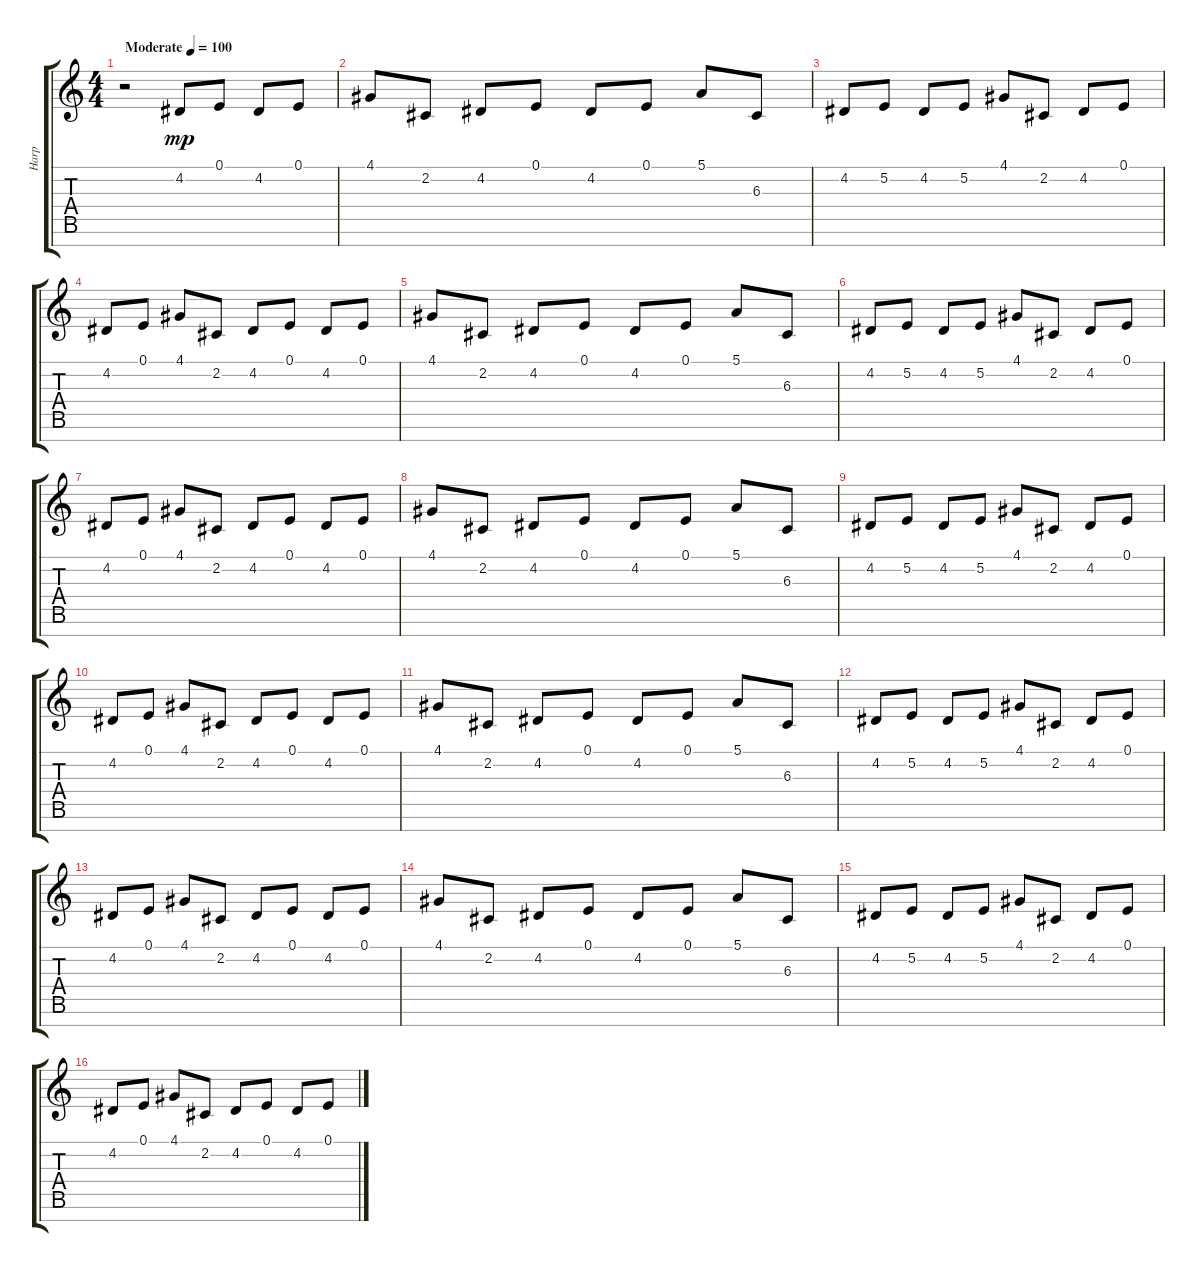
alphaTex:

\track ("Harp" "Harp") {instrument orchestralharp}
\staff {score tabs}
\tuning (E4 B3 G3 D3 A2 E2 B1) {hide}
\ts (4 4)
\tempo (100 "Moderate")
\clef g2
\ks c
r.2{dy mp instrument orchestralharp} 4.2.8 0.1.8 4.2.8 0.1.8 |
4.1.8 2.2.8 4.2.8 0.1.8 4.2.8 0.1.8 5.1.8 6.3.8 |
4.2.8 5.2.8 4.2.8 5.2.8 4.1.8 2.2.8 4.2.8 0.1.8 |
4.2.8 0.1.8 4.1.8 2.2.8 4.2.8 0.1.8 4.2.8 0.1.8 |
4.1.8 2.2.8 4.2.8 0.1.8 4.2.8 0.1.8 5.1.8 6.3.8 |
4.2.8 5.2.8 4.2.8 5.2.8 4.1.8 2.2.8 4.2.8 0.1.8 |
4.2.8 0.1.8 4.1.8 2.2.8 4.2.8 0.1.8 4.2.8 0.1.8 |
4.1.8 2.2.8 4.2.8 0.1.8 4.2.8 0.1.8 5.1.8 6.3.8 |
4.2.8 5.2.8 4.2.8 5.2.8 4.1.8 2.2.8 4.2.8 0.1.8 |
4.2.8 0.1.8 4.1.8 2.2.8 4.2.8 0.1.8 4.2.8 0.1.8 |
4.1.8 2.2.8 4.2.8 0.1.8 4.2.8 0.1.8 5.1.8 6.3.8 |
4.2.8 5.2.8 4.2.8 5.2.8 4.1.8 2.2.8 4.2.8 0.1.8 |
4.2.8 0.1.8 4.1.8 2.2.8 4.2.8 0.1.8 4.2.8 0.1.8 |
4.1.8 2.2.8 4.2.8 0.1.8 4.2.8 0.1.8 5.1.8 6.3.8 |
4.2.8 5.2.8 4.2.8 5.2.8 4.1.8 2.2.8 4.2.8 0.1.8 |
4.2.8 0.1.8 4.1.8 2.2.8 4.2.8 0.1.8 4.2.8 0.1.8
